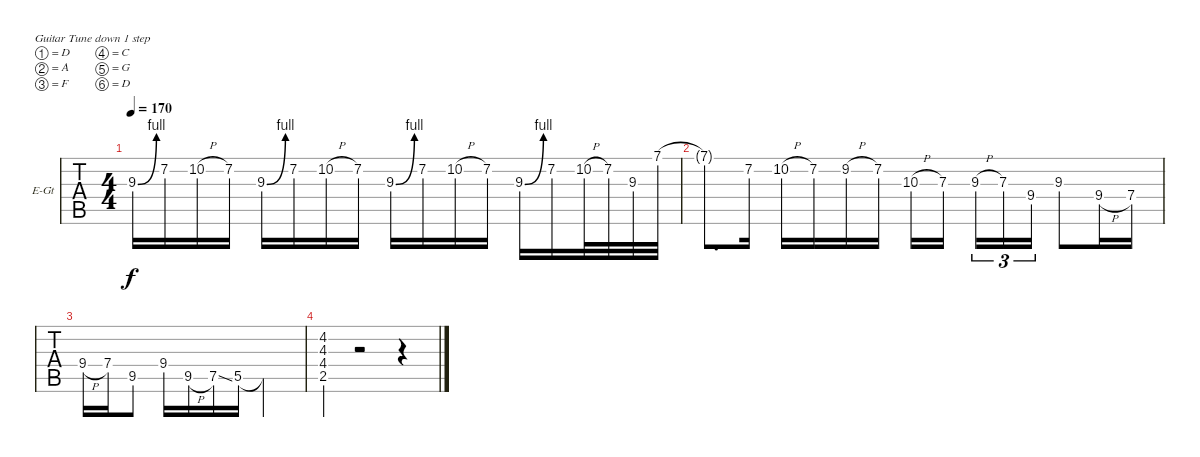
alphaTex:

\bracketExtendMode groupsimilarinstruments
\firstSystemTrackNameOrientation horizontal
\otherSystemsTrackNameOrientation horizontal
\track ("Padge" "E-Gt") {instrument overdrivenguitar}
\staff {tabs}
\tuning (D4 A3 F3 C3 G2 D2)
\ts (4 4)
\tempo 170
\clef g2
\ks c
9.3{be (bend 0 0 60 4)}.16{dy f} 7.2.16 10.2{h}.16 7.2.16 9.3{be (bend 0 0 60 4)}.16 7.2.16 10.2{h}.16 7.2.16 9.3{be (bend 0 0 60 4)}.16 7.2.16 10.2{h}.16 7.2.16 9.3{be (bend 0 0 60 4)}.16 7.2.16 10.2{h}.32 7.2.32 9.3.32 7.1.32 |
7.1{t}.8{d} 7.2.16 10.2{h}.16 7.2.16 9.2{h}.16 7.2.16 10.3{h}.16 7.3.16 9.3{h}.16{tu (3 2)} 7.3.16{tu (3 2)} 9.4.16{tu (3 2)} 9.3.8 9.4{h}.16 7.4.16 |
9.4{h}.16 7.4.16 9.5.8 9.4.16 9.5{h}.16 7.5{ss}.16 5.5.16 5.5{t}.2 |
(4.2 4.3 4.4 2.5).4 r.2 r.4
